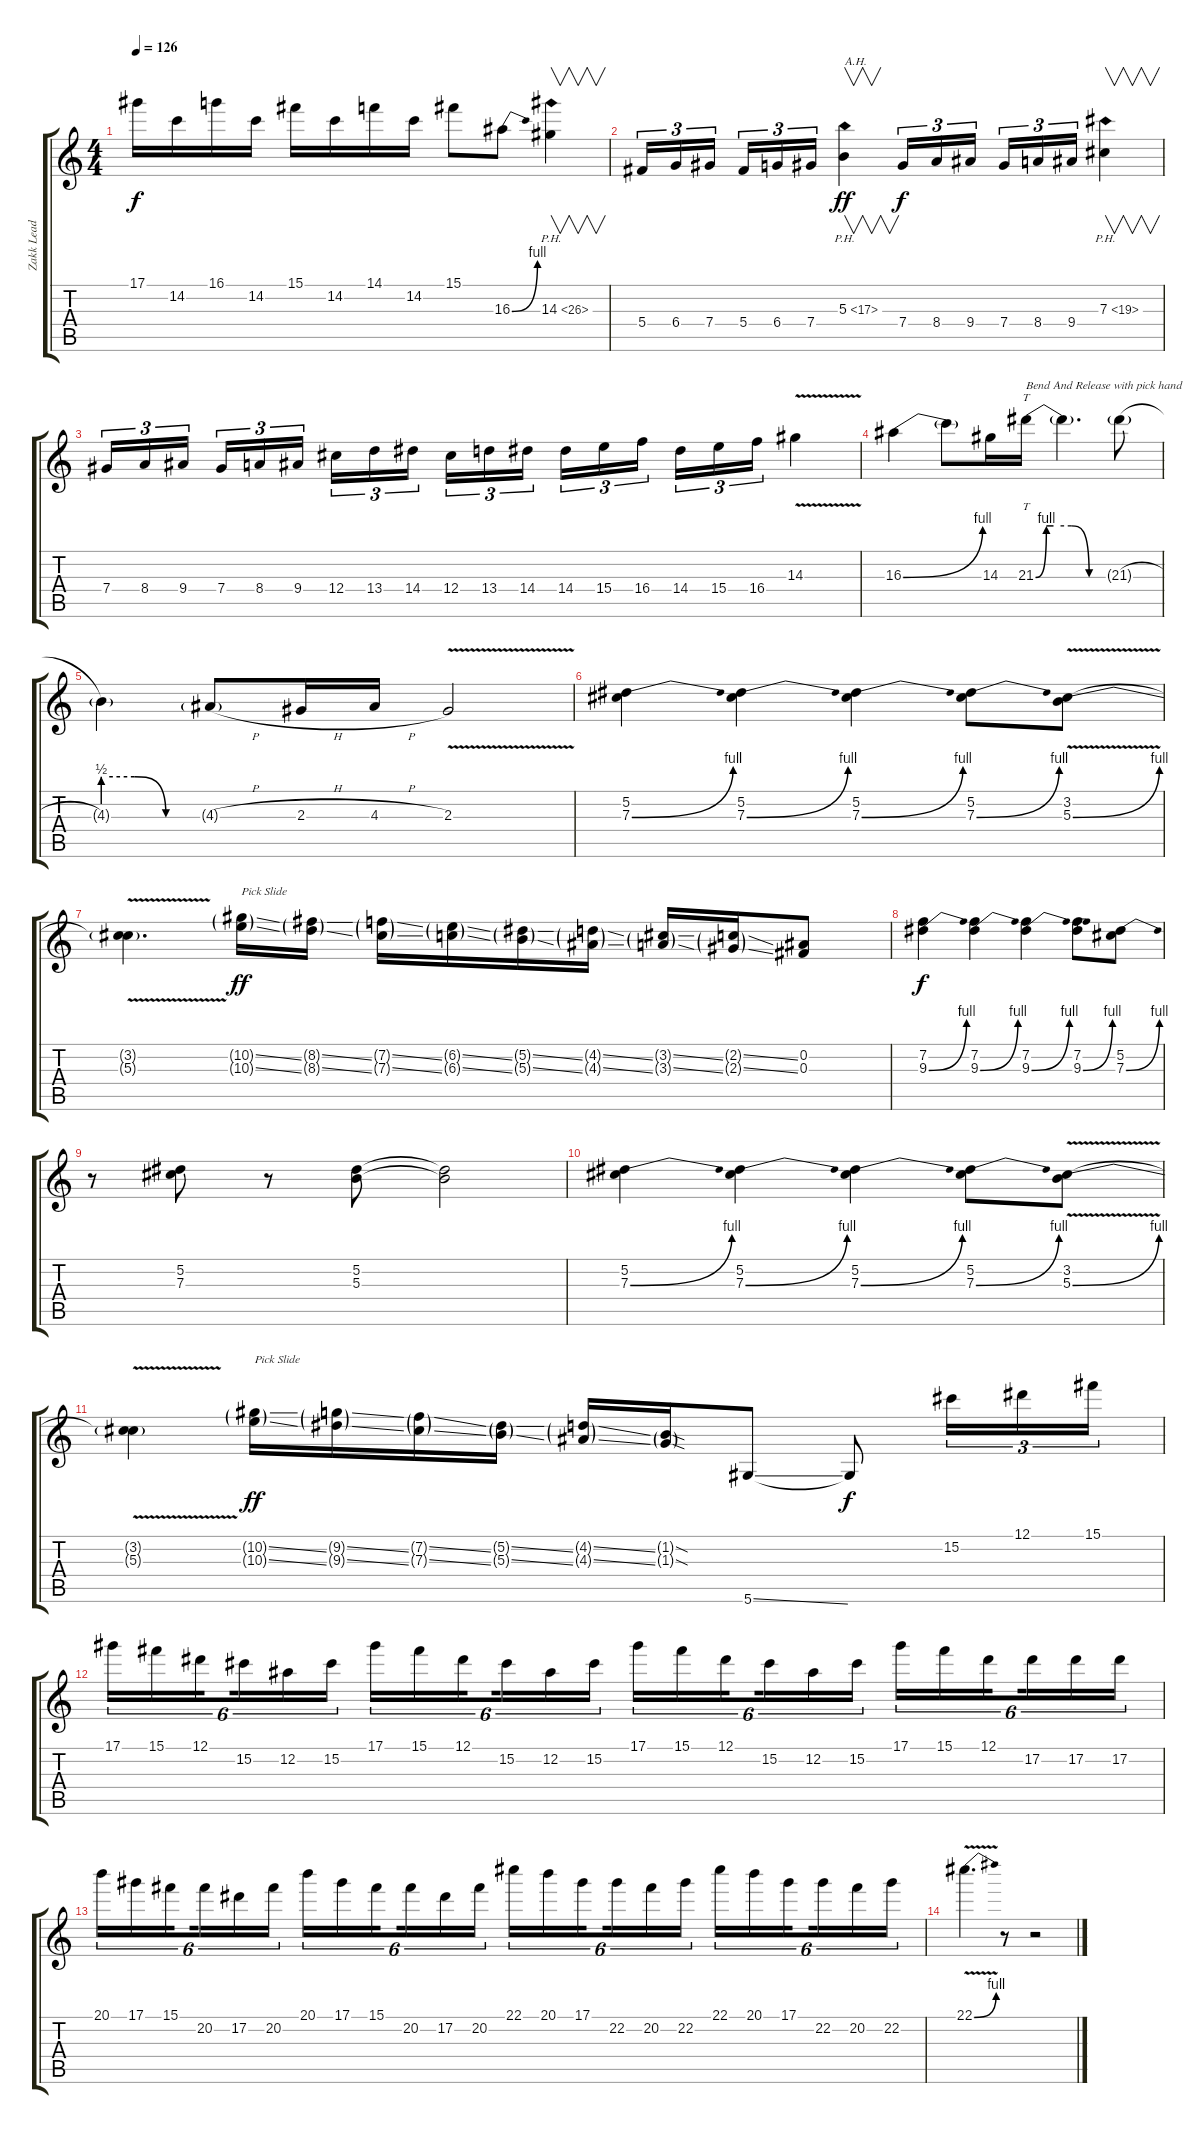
\track ("Zakk Lead" "Zakk Lead") {instrument overdrivenguitar}
\staff {score tabs}
\tuning (Eb4 Bb3 Gb3 Db3 Ab2 Eb2) {hide}
\ts (4 4)
\tempo 126
\clef g2
\ks c
17.1.16{dy f} 14.2.16 16.1.16 14.2.16 15.1.16 14.2.16 14.1.16 14.2.16 15.1.8 16.3{be (bend 0 0 60 4)}.8 14.3{ph 12}.4{v} |
5.4.16{tu (3 2)} 6.4.16{tu (3 2)} 7.4.16{tu (3 2) beam splitsecondary} 5.4.16{tu (3 2)} 6.4.16{tu (3 2)} 7.4.16{tu (3 2)} 5.3{ph 12}.4{v txt "A.H." dy ff} 7.4.16{tu (3 2) dy f} 8.4.16{tu (3 2)} 9.4.16{tu (3 2) beam splitsecondary} 7.4.16{tu (3 2)} 8.4.16{tu (3 2)} 9.4.16{tu (3 2)} 7.3{ph 12}.4{v} |
7.4.16{tu (3 2)} 8.4.16{tu (3 2)} 9.4.16{tu (3 2) beam splitsecondary} 7.4.16{tu (3 2)} 8.4.16{tu (3 2)} 9.4.16{tu (3 2)} 12.4.16{tu (3 2)} 13.4.16{tu (3 2)} 14.4.16{tu (3 2) beam splitsecondary} 12.4.16{tu (3 2)} 13.4.16{tu (3 2)} 14.4.16{tu (3 2)} 14.4.16{tu (3 2)} 15.4.16{tu (3 2)} 16.4.16{tu (3 2) beam splitsecondary} 14.4.16{tu (3 2)} 15.4.16{tu (3 2)} 16.4.16{tu (3 2)} 14.3{v}.4 |
16.3{be (bend 0 0 60 4)}.4 16.3{t}.8 14.3.16 21.3{be (custom 0 0 9 4 15 4 30 4 45 0 60 0)}.16{tt txt "Bend And Release with pick hand"} 21.3{t}.4{d} 21.3{h g}.8 |
4.3{be (custom 0 2 20 2 40 0 60 0) g}.4 4.3{h g}.8 2.3{h}.16 4.3{h}.16 2.3{v}.2 |
(5.2 7.3{be (bend 0 0 60 4)}).4 (5.2 7.3{be (bend 0 0 60 4)}).4 (5.2 7.3{be (bend 0 0 60 4)}).4 (5.2 7.3{be (bend 0 0 60 4)}).8 (3.2{v} 5.3{be (bend 0 0 60 4) v}).8 |
(3.2{t} 5.3{t}).4{d} (10.2{ss g} 10.3{ss g}).16{txt "Pick Slide" dy ff instrument guitarfretnoise} (8.2{ss g} 8.3{ss g}).16 (7.2{ss g} 7.3{ss g}).16 (6.2{ss g} 6.3{ss g}).16 (5.2{ss g} 5.3{ss g}).16 (4.2{ss g} 4.3{ss g}).16 (3.2{ss g} 3.3{ss g}).16 (2.2{ss g} 2.3{ss g}).16 (0.2 0.3).8{instrument overdrivenguitar} |
(7.2 9.3{be (bend 0 0 60 4)}).4{dy f} (7.2 9.3{be (bend 0 0 60 4)}).4 (7.2 9.3{be (bend 0 0 60 4)}).4 (7.2 9.3{be (bend 0 0 60 4)}).8 (5.2 7.3{be (bend 0 0 60 4)}).8 |
r.8 (5.2 7.3).8 r.8 (5.2 5.3).8 (5.2{t} 5.3{t}).2 |
(5.2 7.3{be (bend 0 0 60 4)}).4 (5.2 7.3{be (bend 0 0 60 4)}).4 (5.2 7.3{be (bend 0 0 60 4)}).4 (5.2 7.3{be (bend 0 0 60 4)}).8 (3.2{v} 5.3{be (bend 0 0 60 4) v}).8 |
(3.2{t} 5.3{v t}).4 (10.2{ss g} 10.3{ss g}).16{txt "Pick Slide" dy ff instrument guitarfretnoise} (9.2{ss g} 9.3{ss g}).16 (7.2{ss g} 7.3{ss g}).16 (5.2{ss g} 5.3{ss g}).16 (4.2{ss g} 4.3{ss g}).16 (1.2{sod g} 1.3{sod g}).16 5.6{ss}.8{instrument overdrivenguitar} 5.6{t}.8{dy f} 15.2.16{tu (3 2)} 12.1.16{tu (3 2)} 15.1.16{tu (3 2)} |
17.1.16{tu (6 4)} 15.1.16{tu (6 4)} 12.1.16{tu (6 4) beam splitsecondary} 15.2.16{tu (6 4)} 12.2.16{tu (6 4)} 15.2.16{tu (6 4)} 17.1.16{tu (6 4)} 15.1.16{tu (6 4)} 12.1.16{tu (6 4) beam splitsecondary} 15.2.16{tu (6 4)} 12.2.16{tu (6 4)} 15.2.16{tu (6 4)} 17.1.16{tu (6 4)} 15.1.16{tu (6 4)} 12.1.16{tu (6 4) beam splitsecondary} 15.2.16{tu (6 4)} 12.2.16{tu (6 4)} 15.2.16{tu (6 4)} 17.1.16{tu (6 4)} 15.1.16{tu (6 4)} 12.1.16{tu (6 4) beam splitsecondary} 17.2.16{tu (6 4)} 17.2.16{tu (6 4)} 17.2.16{tu (6 4)} |
20.1.16{tu (6 4)} 17.1.16{tu (6 4)} 15.1.16{tu (6 4) beam splitsecondary} 20.2.16{tu (6 4)} 17.2.16{tu (6 4)} 20.2.16{tu (6 4)} 20.1.16{tu (6 4)} 17.1.16{tu (6 4)} 15.1.16{tu (6 4) beam splitsecondary} 20.2.16{tu (6 4)} 17.2.16{tu (6 4)} 20.2.16{tu (6 4)} 22.1.16{tu (6 4)} 20.1.16{tu (6 4)} 17.1.16{tu (6 4) beam splitsecondary} 22.2.16{tu (6 4)} 20.2.16{tu (6 4)} 22.2.16{tu (6 4)} 22.1.16{tu (6 4)} 20.1.16{tu (6 4)} 17.1.16{tu (6 4) beam splitsecondary} 22.2.16{tu (6 4)} 20.2.16{tu (6 4)} 22.2.16{tu (6 4)} |
22.1{be (bend 0 0 60 4) v}.4{d} r.8 r.2
